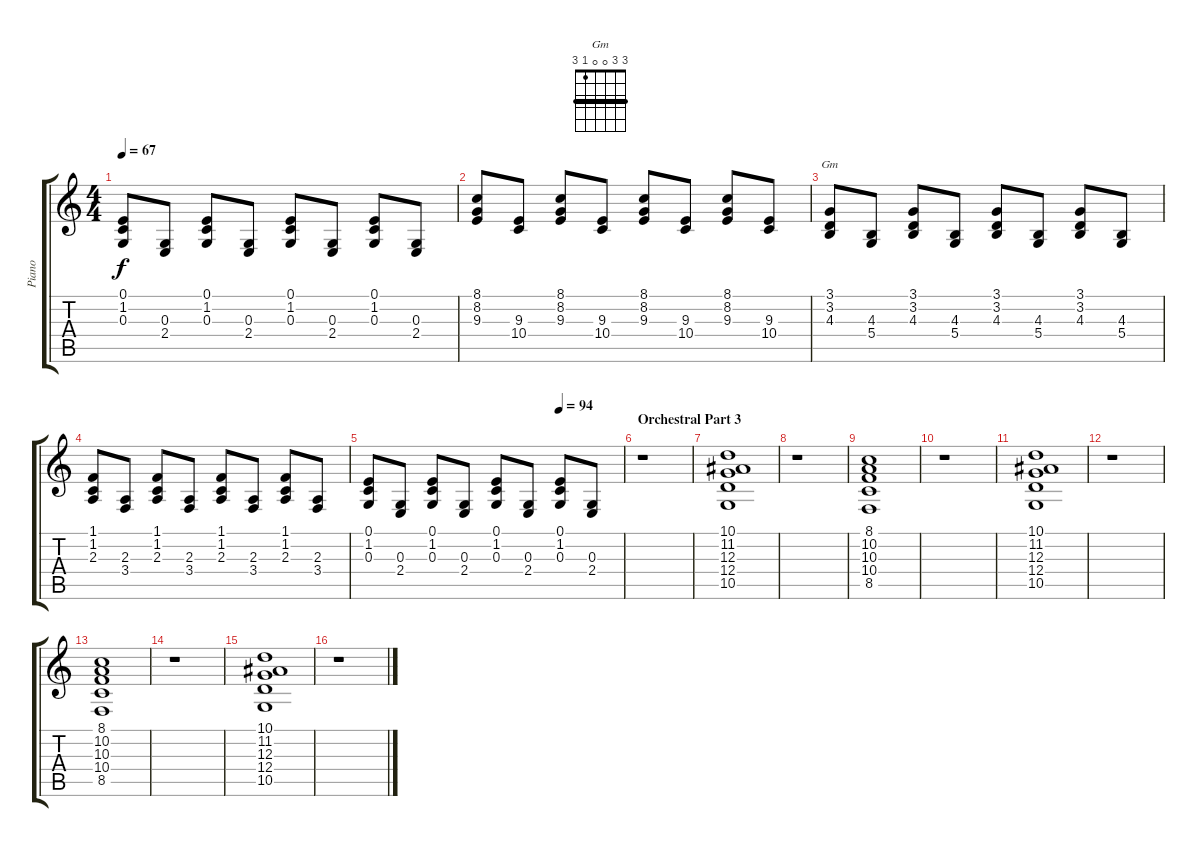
\track ("Piano" "Piano") {instrument acousticgrandpiano}
\staff {score tabs}
\tuning (E4 B3 G3 D3 A2 E2) {hide}
\chord ("Gm" 3 3 0 0 1 3) {barre 3}
\ts (4 4)
\tempo 67
\clef g2
\ks c
(0.1 1.2 0.3).8{dy f} (0.3 2.4).8 (0.1 1.2 0.3).8 (0.3 2.4).8 (0.1 1.2 0.3).8 (0.3 2.4).8 (0.1 1.2 0.3).8 (0.3 2.4).8 |
(8.1 8.2 9.3).8 (9.3 10.4).8 (8.1 8.2 9.3).8 (9.3 10.4).8 (8.1 8.2 9.3).8 (9.3 10.4).8 (8.1 8.2 9.3).8 (9.3 10.4).8 |
(3.1 3.2 4.3).8{ch "Gm"} (4.3 5.4).8 (3.1 3.2 4.3).8 (4.3 5.4).8 (3.1 3.2 4.3).8 (4.3 5.4).8 (3.1 3.2 4.3).8 (4.3 5.4).8 |
(1.1 1.2 2.3).8 (2.3 3.4).8 (1.1 1.2 2.3).8 (2.3 3.4).8 (1.1 1.2 2.3).8 (2.3 3.4).8 (1.1 1.2 2.3).8 (2.3 3.4).8 |
\tempo (94 0.75)
(0.1 1.2 0.3).8 (0.3 2.4).8 (0.1 1.2 0.3).8 (0.3 2.4).8 (0.1 1.2 0.3).8 (0.3 2.4).8 (0.1 1.2 0.3).8 (0.3 2.4).8 |
\section ("" "Orchestral Part 3")
r.1 |
(10.1 11.2 12.3 12.4 10.5).1 |
r.1 |
(8.1 10.2 10.3 10.4 8.5).1 |
r.1 |
(10.1 11.2 12.3 12.4 10.5).1 |
r.1 |
(8.1 10.2 10.3 10.4 8.5).1 |
r.1 |
(10.1 11.2 12.3 12.4 10.5).1 |
r.1
